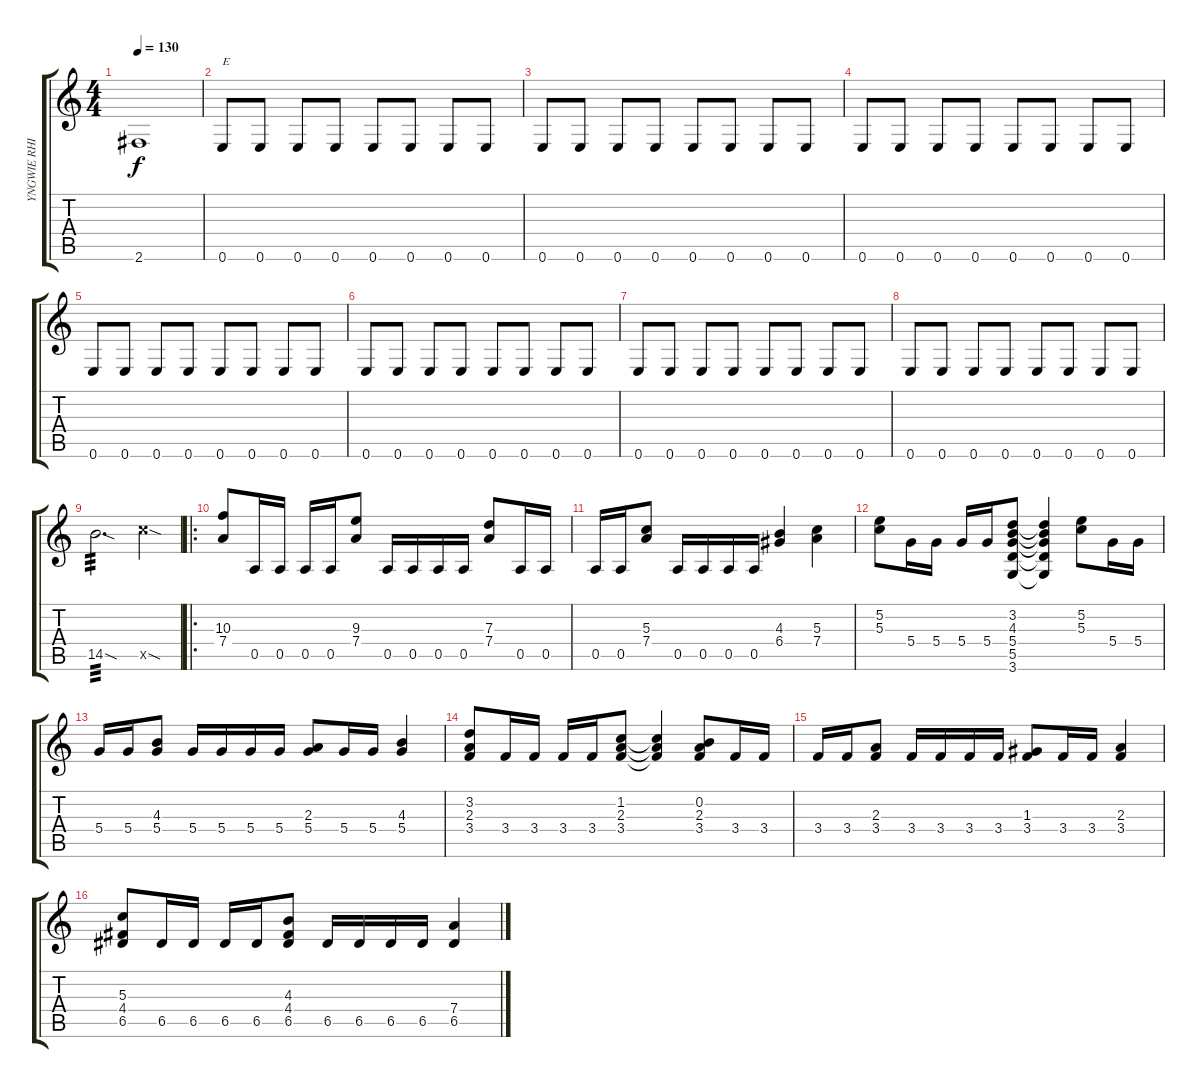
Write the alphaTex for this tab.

\track ("YNGWIE RHITMIC  GUITAR" "YNGWIE RHI") {instrument overdrivenguitar}
\staff {score tabs}
\tuning (E4 B3 G3 D3 A2 E2) {hide}
\ts (4 4)
\tempo 130
\clef g2
\ks c
2.6.1{dy f} |
0.6.8{txt "E"} 0.6.8 0.6.8 0.6.8 0.6.8 0.6.8 0.6.8 0.6.8 |
0.6.8 0.6.8 0.6.8 0.6.8 0.6.8 0.6.8 0.6.8 0.6.8 |
0.6.8 0.6.8 0.6.8 0.6.8 0.6.8 0.6.8 0.6.8 0.6.8 |
0.6.8 0.6.8 0.6.8 0.6.8 0.6.8 0.6.8 0.6.8 0.6.8 |
0.6.8 0.6.8 0.6.8 0.6.8 0.6.8 0.6.8 0.6.8 0.6.8 |
0.6.8 0.6.8 0.6.8 0.6.8 0.6.8 0.6.8 0.6.8 0.6.8 |
0.6.8 0.6.8 0.6.8 0.6.8 0.6.8 0.6.8 0.6.8 0.6.8 |
14.5{sod}.2{d tp 3} 15.5{sod x}.4 |
\ro
(10.3 7.4).8 0.5.16 0.5.16 0.5.16 0.5.16 (9.3 7.4).8 0.5.16 0.5.16 0.5.16 0.5.16 (7.3 7.4).8 0.5.16 0.5.16 |
0.5.16 0.5.16 (5.3 7.4).8 0.5.16 0.5.16 0.5.16 0.5.16 (4.3 6.4).4 (5.3 7.4).4 |
(5.2 5.3).8 5.4.16 5.4.16 5.4.16 5.4.16 (3.2 4.3 5.4 5.5 3.6).8 (3.2{t} 4.3{t} 5.4{t} 5.5{t} 3.6{t}).4 (5.2 5.3).8 5.4.16 5.4.16 |
5.4.16 5.4.16 (4.3 5.4).8 5.4.16 5.4.16 5.4.16 5.4.16 (2.3 5.4).8 5.4.16 5.4.16 (4.3 5.4).4 |
(3.2 2.3 3.4).8 3.4.16 3.4.16 3.4.16 3.4.16 (1.2 2.3 3.4).8 (1.2{t} 2.3{t} 3.4{t}).4 (0.2 2.3 3.4).8 3.4.16 3.4.16 |
3.4.16 3.4.16 (2.3 3.4).8 3.4.16 3.4.16 3.4.16 3.4.16 (1.3 3.4).8 3.4.16 3.4.16 (2.3 3.4).4 |
(5.3 4.4 6.5).8 6.5.16 6.5.16 6.5.16 6.5.16 (4.3 4.4 6.5).8 6.5.16 6.5.16 6.5.16 6.5.16 (7.4 6.5).4
